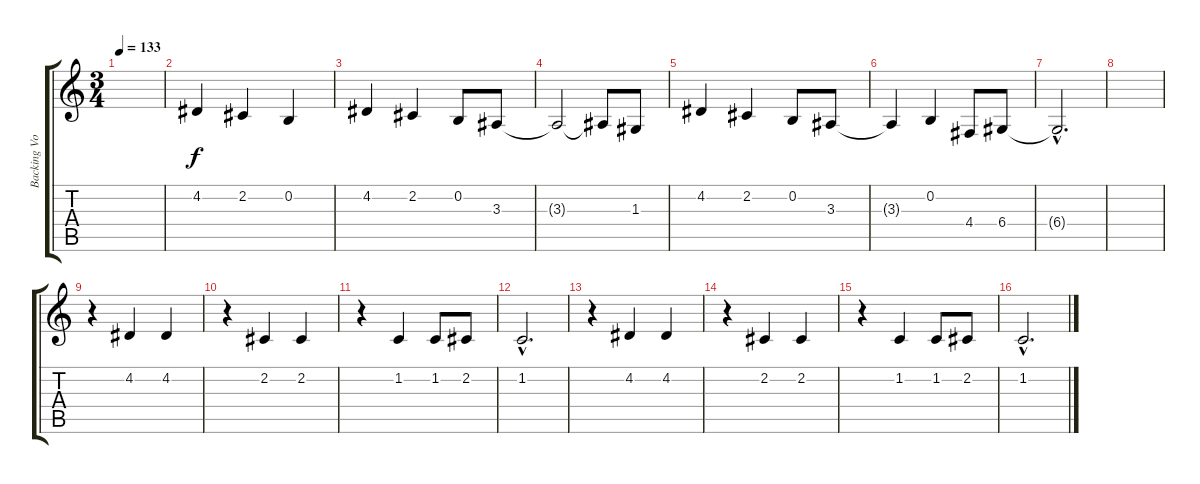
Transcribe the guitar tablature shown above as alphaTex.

\track ("Backing Vocals" "Backing Vo") {instrument choiraahs}
\staff {score tabs}
\tuning (E4 B3 G3 D3 A2 E2) {hide}
\ts (3 4)
\tempo 133
\clef g2
\ks c
|
4.2.4 2.2.4 0.2.4 |
4.2.4 2.2.4 0.2.8 3.3.8 |
3.3{t}.2 3.3{t}.8 1.3.8 |
4.2.4 2.2.4 0.2.8 3.3.8 |
3.3{t}.4 0.2.4 4.4.8 6.4.8 |
6.4{hac t}.2{d} |
|
r.4 4.2.4 4.2.4 |
r.4 2.2.4 2.2.4 |
r.4 1.2.4 1.2.8 2.2.8 |
1.2{hac}.2{d} |
r.4 4.2.4 4.2.4 |
r.4 2.2.4 2.2.4 |
r.4 1.2.4 1.2.8 2.2.8 |
1.2{hac}.2{d}
